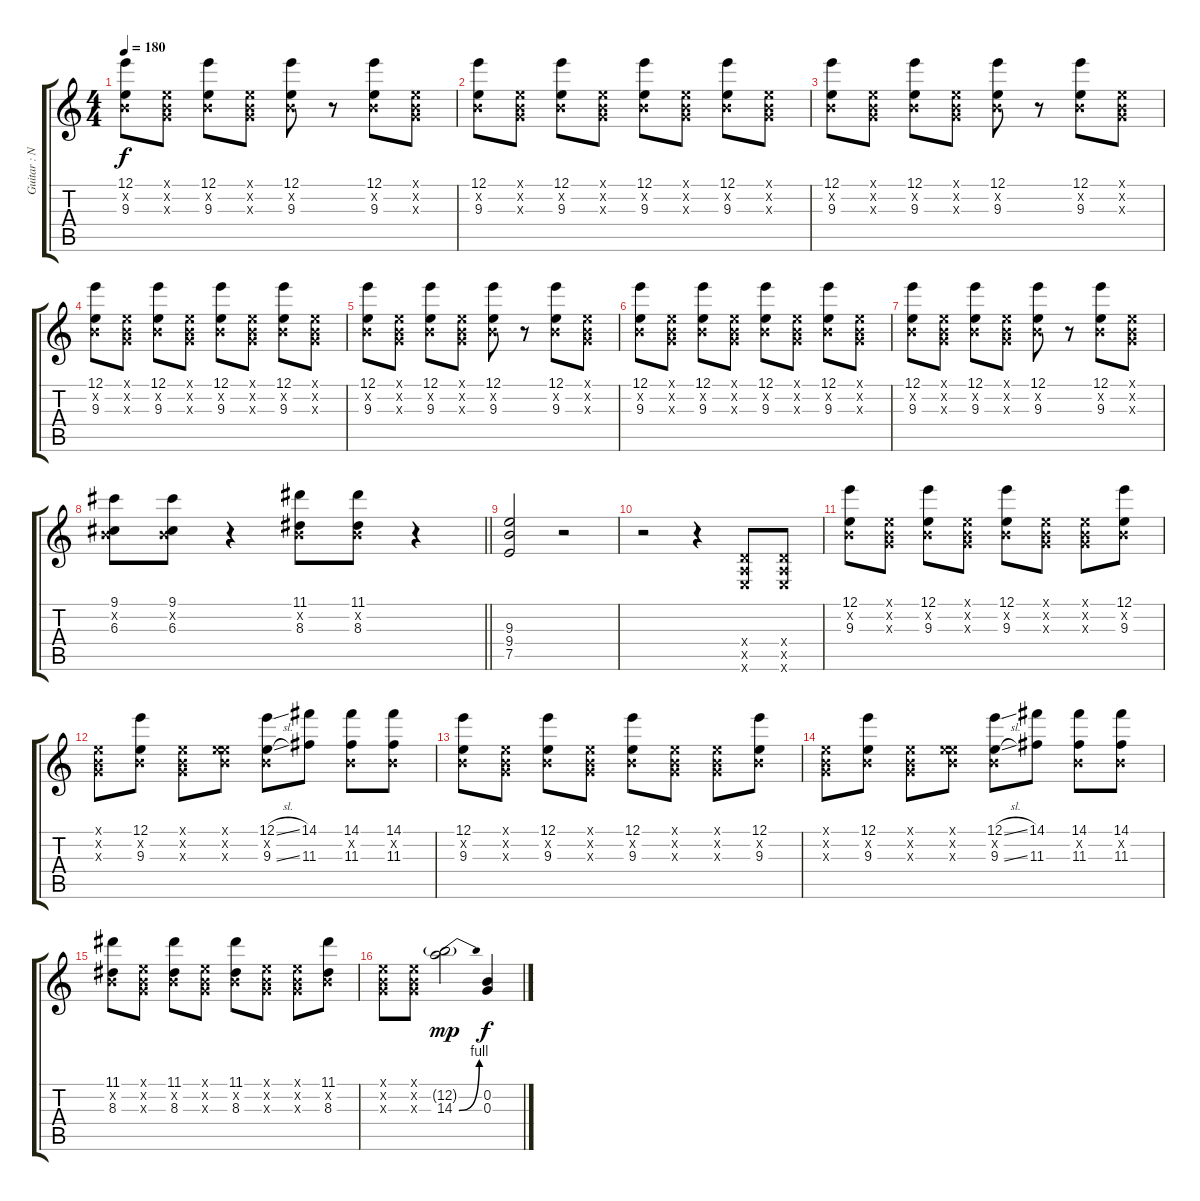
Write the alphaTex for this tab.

\track ("Guitar : Nakano Azusa - Nyan" "Guitar : N") {instrument distortionguitar}
\staff {score tabs}
\tuning (E4 B3 G3 D3 A2 E2) {hide}
\ts (4 4)
\tempo 180
\clef g2
\ks c
(12.1 0.2{x} 9.3).8{dy f} (0.1{x} 0.2{x} 0.3{x}).8 (12.1 0.2{x} 9.3).8 (0.1{x} 0.2{x} 0.3{x}).8 (12.1 0.2{x} 9.3).8 r.8 (12.1 0.2{x} 9.3).8 (0.1{x} 0.2{x} 0.3{x}).8 |
(12.1 0.2{x} 9.3).8 (0.1{x} 0.2{x} 0.3{x}).8 (12.1 0.2{x} 9.3).8 (0.1{x} 0.2{x} 0.3{x}).8 (12.1 0.2{x} 9.3).8 (0.1{x} 0.2{x} 0.3{x}).8 (12.1 0.2{x} 9.3).8 (0.1{x} 0.2{x} 0.3{x}).8 |
(12.1 0.2{x} 9.3).8 (0.1{x} 0.2{x} 0.3{x}).8 (12.1 0.2{x} 9.3).8 (0.1{x} 0.2{x} 0.3{x}).8 (12.1 0.2{x} 9.3).8 r.8 (12.1 0.2{x} 9.3).8 (0.1{x} 0.2{x} 0.3{x}).8 |
(12.1 0.2{x} 9.3).8 (0.1{x} 0.2{x} 0.3{x}).8 (12.1 0.2{x} 9.3).8 (0.1{x} 0.2{x} 0.3{x}).8 (12.1 0.2{x} 9.3).8 (0.1{x} 0.2{x} 0.3{x}).8 (12.1 0.2{x} 9.3).8 (0.1{x} 0.2{x} 0.3{x}).8 |
(12.1 0.2{x} 9.3).8 (0.1{x} 0.2{x} 0.3{x}).8 (12.1 0.2{x} 9.3).8 (0.1{x} 0.2{x} 0.3{x}).8 (12.1 0.2{x} 9.3).8 r.8 (12.1 0.2{x} 9.3).8 (0.1{x} 0.2{x} 0.3{x}).8 |
(12.1 0.2{x} 9.3).8 (0.1{x} 0.2{x} 0.3{x}).8 (12.1 0.2{x} 9.3).8 (0.1{x} 0.2{x} 0.3{x}).8 (12.1 0.2{x} 9.3).8 (0.1{x} 0.2{x} 0.3{x}).8 (12.1 0.2{x} 9.3).8 (0.1{x} 0.2{x} 0.3{x}).8 |
(12.1 0.2{x} 9.3).8 (0.1{x} 0.2{x} 0.3{x}).8 (12.1 0.2{x} 9.3).8 (0.1{x} 0.2{x} 0.3{x}).8 (12.1 0.2{x} 9.3).8 r.8 (12.1 0.2{x} 9.3).8 (0.1{x} 0.2{x} 0.3{x}).8 |
\barLineRight lightlight
(9.1 0.2{x} 6.3).8 (9.1 0.2{x} 6.3).8 r.4 (11.1 0.2{x} 8.3).8 (11.1 0.2{x} 8.3).8 r.4 |
(9.3 9.4 7.5).2 r.2 |
r.2 r.4 (0.4{x} 0.5{x} 0.6{x}).8 (0.4{x} 0.5{x} 0.6{x}).8 |
(12.1 0.2{x} 9.3).8 (0.1{x} 0.2{x} 0.3{x}).8 (12.1 0.2{x} 9.3).8 (0.1{x} 0.2{x} 0.3{x}).8 (12.1 0.2{x} 9.3).8 (0.1{x} 0.2{x} 0.3{x}).8 (0.1{x} 0.2{x} 0.3{x}).8 (12.1 0.2{x} 9.3).8 |
(0.1{x} 0.2{x} 0.3{x}).8 (12.1 0.2{x} 9.3).8 (0.1{x} 0.2{x} 0.3{x}).8 (0.1{x} 0.2{x} 9.3{x}).8 (12.1{sl} 0.2{x} 9.3{sl}).8 (14.1 11.3).8 (14.1 0.2{x} 11.3).8 (14.1 0.2{x} 11.3).8 |
(12.1 0.2{x} 9.3).8 (0.1{x} 0.2{x} 0.3{x}).8 (12.1 0.2{x} 9.3).8 (0.1{x} 0.2{x} 0.3{x}).8 (12.1 0.2{x} 9.3).8 (0.1{x} 0.2{x} 0.3{x}).8 (0.1{x} 0.2{x} 0.3{x}).8 (12.1 0.2{x} 9.3).8 |
(0.1{x} 0.2{x} 0.3{x}).8 (12.1 0.2{x} 9.3).8 (0.1{x} 0.2{x} 0.3{x}).8 (0.1{x} 0.2{x} 9.3{x}).8 (12.1{sl} 0.2{x} 9.3{sl}).8 (14.1 11.3).8 (14.1 0.2{x} 11.3).8 (14.1 0.2{x} 11.3).8 |
(11.1 0.2{x} 8.3).8 (0.1{x} 0.2{x} 0.3{x}).8 (11.1 0.2{x} 8.3).8 (0.1{x} 0.2{x} 0.3{x}).8 (11.1 0.2{x} 8.3).8 (0.1{x} 0.2{x} 0.3{x}).8 (0.1{x} 0.2{x} 0.3{x}).8 (11.1 0.2{x} 8.3).8 |
(0.1{x} 0.2{x} 0.3{x}).8 (0.1{x} 0.2{x} 0.3{x}).8 (12.2{g} 14.3{be (bend 0 0 60 4)}).2{dy mp} (0.2 0.3).4{dy f}
